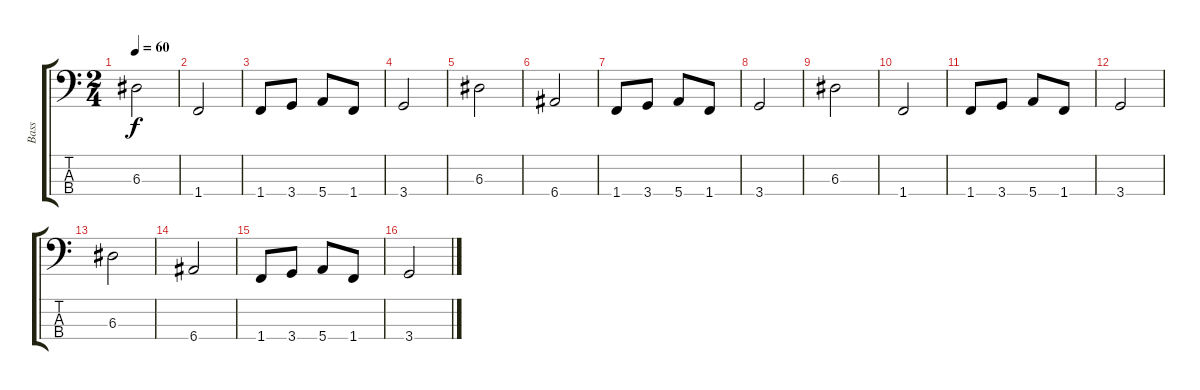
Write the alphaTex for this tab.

\track ("Bass" "Bass") {instrument electricbasspick}
\staff {score tabs}
\tuning (G2 D2 A1 E1) {hide}
\ts (2 4)
\tempo 60
\clef f4
\ks c
6.3.2{dy f} |
1.4.2 |
1.4.8 3.4.8 5.4.8 1.4.8 |
3.4.2 |
6.3.2 |
6.4.2 |
1.4.8 3.4.8 5.4.8 1.4.8 |
3.4.2 |
6.3.2 |
1.4.2 |
1.4.8 3.4.8 5.4.8 1.4.8 |
3.4.2 |
6.3.2 |
6.4.2 |
1.4.8 3.4.8 5.4.8 1.4.8 |
3.4.2
